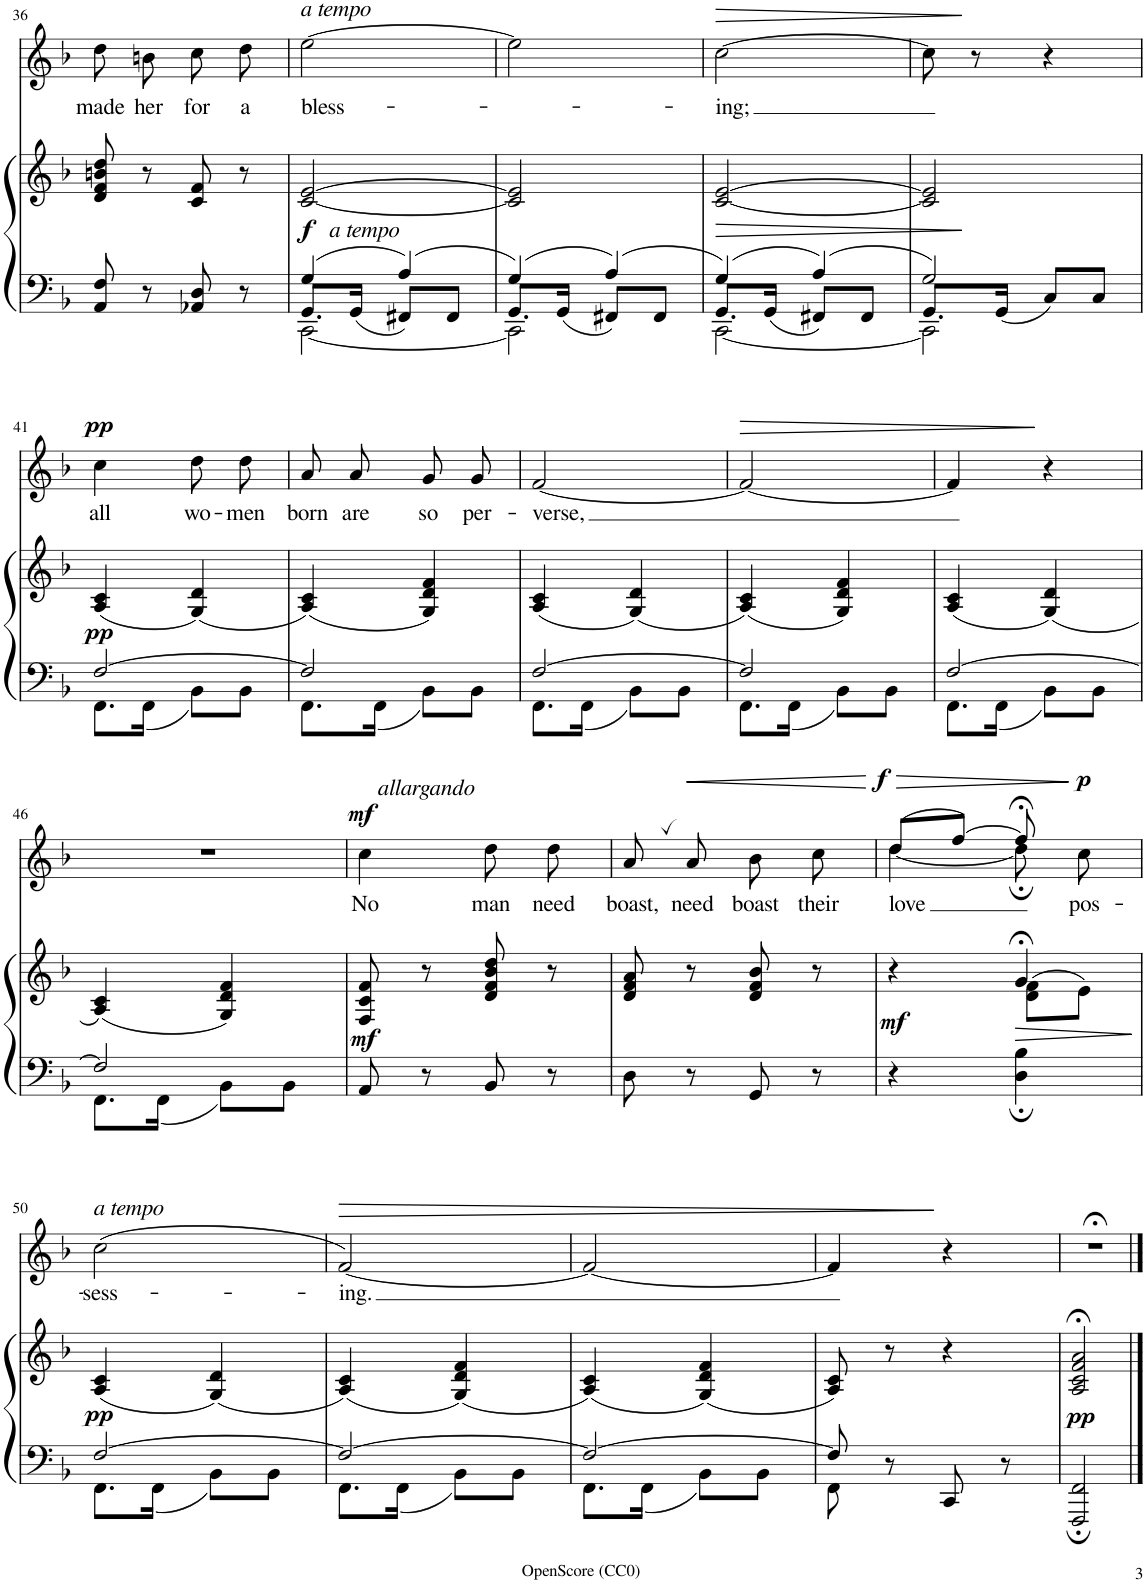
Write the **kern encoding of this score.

**kern	**kern	**dynam	**kern	**text	**dynam
*part2	*part2	*part2	*part1	*part1	*part1
*staff3	*staff2	*staff2/3	*staff1	*staff1	*staff1
*I"Piano	*	*	*I"Voice	*	*
*I'Pno	*	*	*	*	*
!!LO:PB:g=z
*clefF4	*clefG2	*	*clefG2	*	*
*k[b-]	*k[b-]	*	*k[b-]	*	*
*M2/4	*M2/4	*	*M2/4	*	*
=36	=36	=36	=36	=36	=36
!	!	!	!	!LO:LY:b	!
8AA/ 8F/	8d/ 8f/ 8bn/ 8dd/	.	8dd\	made	.
!	!	!	!	!LO:LY:b	!
8r	8r	.	8bn\	her	.
!	!	!	!	!LO:LY:b	!
8AA-X/ 8D/	8c/ 8f/	.	8cc\	for	.
!	!	!	!	!LO:LY:b	!
8r	8r	.	8dd\	a	.
=37	=37	=37	=37	=37	=37
*^	*	*	*	*	*
*	*^	*	*	*	*	*
!	!	!	!	!	!LO:TX:a:i:t=a tempo	!	!
!	!	!	!LO:TX:b:i:t=a tempo	!	!	!	!
!	!	!	!	!LO:DY:b	!	!LO:LY:b	!
4G/	8.GG/L	[2CC\	[2c/ [2e/	f	[2ee\	bless-	.
.	16GG/Jk	.	.	.	.	.	.
4A/	8FF#X/L	.	.	.	.	.	.
.	8FF#/J	.	.	.	.	.	.
=38	=38	=38	=38	=38	=38	=38	=38
4G/	8.GG/L	2CC\]	2c/] 2e/]	.	2ee\]	.	.
.	16GG/Jk	.	.	.	.	.	.
4A/	8FF#X/L	.	.	.	.	.	.
.	8FF#/J	.	.	.	.	.	.
=39	=39	=39	=39	=39	=39	=39	=39
!	!	!	!	!LO:HP:b	!	!LO:LY:b	!LO:HP:b
4G/	8.GG/L	[2CC\	[2c/ [2e/	>	[2cc\	-ing;	>
.	16GG/Jk	.	.	.	.	.	.
4A/	8FF#X/L	.	.	.	.	.	.
.	8FF#/J	.	.	.	.	.	.
=40	=40	=40	=40	=40	=40	=40	=40
*	*	*	*^	*	*	*	*
2G/	8.GG/L	2CC\]	2c/] 2e/]	8ryy	.	8cc\]	.	.
.	.	.	.	4.ryy	]	8r	.	]
.	16GG/Jk	.	.	.	.	.	.	.
.	8C/L	.	.	.	.	4r	.	.
.	8C/J	.	.	.	.	.	.	.
*	*v	*v	*	*	*	*	*	*
*	*	*v	*v	*	*	*	*
!!LO:LB:g=z
=41	=41	=41	=41	=41	=41	=41
!	!	!	!LO:DY:b	!	!LO:LY:b	!LO:DY:a
[2F/	8.FF\L	(4A/ 4c/	pp	4cc\	all	pp
.	16FF\Jk	.	.	.	.	.
!	!	!	!	!	!LO:LY:b	!
.	8BB-\L	(4G/ 4d/)	.	8dd\	wo-	.
!	!	!	!	!	!LO:LY:b	!
.	8BB-\J	.	.	8dd\	-men	.
=42	=42	=42	=42	=42	=42	=42
!	!	!	!	!	!LO:LY:b	!
2F/]	8.FF\L	(4A/ 4c/)	.	8a/	born	.
!	!	!	!	!	!LO:LY:b	!
.	.	.	.	8a/	are	.
.	16FF\Jk	.	.	.	.	.
!	!	!	!	!	!LO:LY:b	!
.	8BB-\L	4G/ 4d/ 4f/)	.	8g/	so	.
!	!	!	!	!	!LO:LY:b	!
.	8BB-\J	.	.	8g/	per-	.
=43	=43	=43	=43	=43	=43	=43
!	!	!	!	!	!LO:LY:b	!
[2F/	8.FF\L	(4A/ 4c/	.	[2f/	-verse,	.
.	16FF\Jk	.	.	.	.	.
.	8BB-\L	(4G/ 4d/)	.	.	.	.
.	8BB-\J	.	.	.	.	.
=44	=44	=44	=44	=44	=44	=44
!	!	!	!	!	!	!LO:HP:b
2F/]	8.FF\L	(4A/ 4c/)	.	2f/_	.	>
.	16FF\Jk	.	.	.	.	.
.	8BB-\L	4G/ 4d/ 4f/)	.	.	.	.
.	8BB-\J	.	.	.	.	.
=45	=45	=45	=45	=45	=45	=45
[2F/	8.FF\L	(4A/ 4c/	.	4f/]	.	.
.	16FF\Jk	.	.	.	.	.
.	8BB-\L	(4G/ 4d/)	.	4r	.	]
.	8BB-\J	.	.	.	.	.
!!LO:LB:g=z
=46	=46	=46	=46	=46	=46	=46
2F/]	8.FF\L	(4A/ 4c/)	.	2r	.	.
.	16FF\Jk	.	.	.	.	.
.	8BB-\L	4G/ 4d/ 4f/)	.	.	.	.
.	8BB-\J	.	.	.	.	.
=47	=47	=47	=47	=47	=47	=47
!	!	!	!	!LO:TX:a:i:t=allargando	!	!
!	!	!	!LO:DY:b	!	!LO:LY:b	!LO:DY:a
*v	*v	*	*	*	*	*
8AA/	8F/ 8c/ 8f/	mf	4cc\	No	mf
8r	8r	.	.	.	.
!	!	!	!	!LO:LY:b	!
8BB-/	8d/ 8f/ 8b-/ 8dd/	.	8dd\	man	.
!	!	!	!	!LO:LY:b	!
8r	8r	.	8dd\	need	.
=48	=48	=48	=48	=48	=48
!	!	!	!	!LO:LY:b	!
8D\	8d/ 8f/ 8a/	.	8a,/	boast,	.
!	!	!	!	!LO:LY:b	!LO:HP:b
8r	8r	.	8a/	need	<
!	!	!	!	!LO:LY:b	!
8GG/	8d/ 8f/ 8b-/	.	8b-\	boast	.
!	!	!	!	!LO:LY:b	!
8r	8r	.	8cc\	their	.
.	.	.	.	.	[
=49	=49	=49	=49	=49	=49
*	*^	*	*	*	*
!	!	!	!LO:DY:b	!	!LO:LY:b	!LO:HP:b
*	*	*	*	*^	*	*
!	!	!	!	!	!	!	!LO:DY:n=1:a
4r	4r	4ryy	mf	([<8dd/L	4dd\	love	> f
.	.	.	.	[8ff/J)	.	.	.
!	!	!	!LO:HP:b	!	!	!	!
4D\; 4B-\;	4g;</	(>8d\ 8f\L	>	8ff;</]	8dd;\]	.	.
!	!	!	!	!	!	!LO:LY:b	!LO:DY:n=2:a
.	.	8e\J)	.	8cc\	8ryy	pos-	] p
*	*v	*v	*	*	*	*	*
*	*	*	*v	*v	*	*
.	.	]	.	.	.
!!LO:LB:g=z
=50	=50	=50	=50	=50	=50
*^	*	*	*	*	*
!	!	!	!	!LO:TX:a:i:t=a tempo	!	!
!	!	!	!LO:DY:b	!	!LO:LY:b	!
[2F/	8.FF\L	(4A/ 4c/	pp	(2cc\	-sess-	.
.	16FF\Jk	.	.	.	.	.
.	8BB-\L	(4G/ 4d/)	.	.	.	.
.	8BB-\J	.	.	.	.	.
=51	=51	=51	=51	=51	=51	=51
!	!	!	!	!	!LO:LY:b	!LO:HP:b
2F/_	8.FF\L	(4A/ 4c/)	.	[2f/)	-ing.	>
.	16FF\Jk	.	.	.	.	.
.	8BB-\L	(4G/ 4d/ 4f/)	.	.	.	.
.	8BB-\J	.	.	.	.	.
=52	=52	=52	=52	=52	=52	=52
2F/_	8.FF\L	(4A/ 4c/)	.	2f/_	.	.
.	16FF\Jk	.	.	.	.	.
.	8BB-\L	(4G/ 4d/ 4f/)	.	.	.	.
.	8BB-\J	.	.	.	.	.
=53	=53	=53	=53	=53	=53	=53
8F/]	8FF\	8A/ 8c/)	.	4f/]	.	.
8r	8ryy	8r	.	.	.	.
8CC/	8ryy	4r	.	4r	.	]
8r	8ryy	.	.	.	.	.
=54	=54	=54	=54	=54	=54	=54
!	!	!	!LO:DY:b	!	!	!
*v	*v	*	*	*	*	*
2FFF/; 2FF/;	2A/;< 2c/;< 2f/;< 2a/;<	pp	2r;<	.	.
==	==	==	==	==	==
*-	*-	*-	*-	*-	*-
